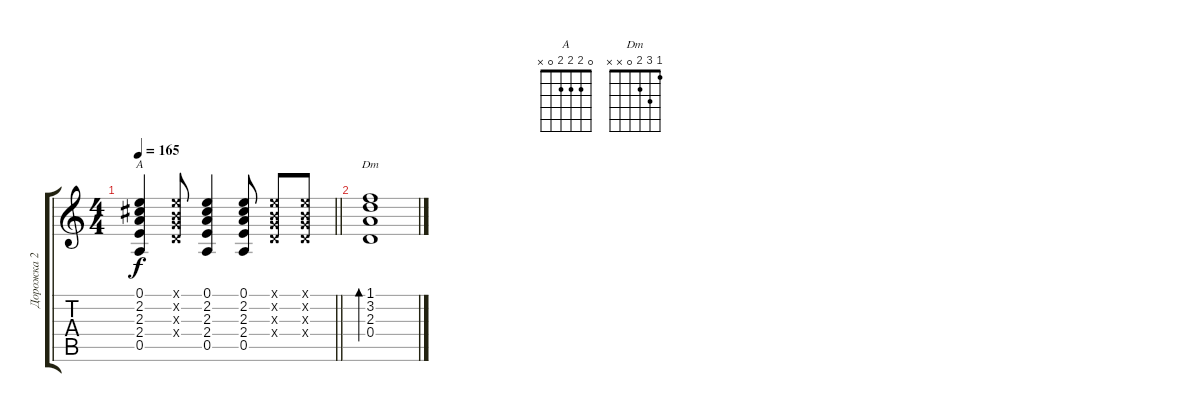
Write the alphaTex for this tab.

\track ("Дорожка 2" "Дорожка 2") {instrument acousticguitarnylon}
\staff {score tabs}
\tuning (E4 B3 G3 D3 A2 E2) {hide}
\chord ("A" 0 2 2 2 0 x)
\chord ("Dm" 1 3 2 0 x x)
\ts (4 4)
\tempo 165
\clef g2
\barLineRight lightlight
\ks c
(0.1 2.2 2.3 2.4 0.5).4{ch "A" dy f} (0.1{x} 0.2{x} 0.3{x} 0.4{x}).8 (0.1 2.2 2.3 2.4 0.5).4 (0.1 2.2 2.3 2.4 0.5).8 (0.1{x} 0.2{x} 0.3{x} 0.4{x}).8 (0.1{x} 0.2{x} 0.3{x} 0.4{x}).8 |
(1.1 3.2 2.3 0.4).1{bd 60 ch "Dm"}
